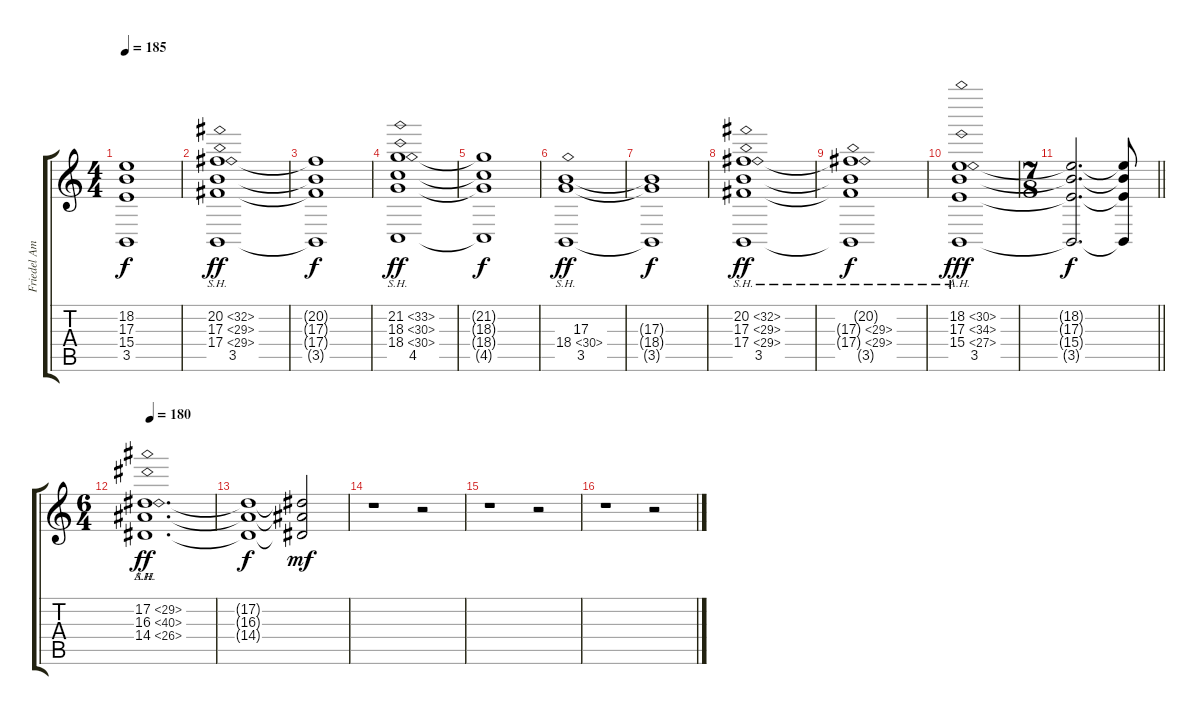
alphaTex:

\track ("Friedel Amon" "Friedel Am") {instrument synthstrings1}
\staff {score tabs}
\tuning (Eb4 Bb3 Gb3 Db3 Ab2 Eb2) {hide}
\ts (4 4)
\tempo 185
\clef g2
\ks c
(18.2{t} 17.3{t} 15.4{t} 3.5{t}).1{dy f} |
(20.2{sh 12} 17.3{sh 12} 17.4{sh 12} 3.5).1{dy ff} |
(20.2{t} 17.3{t} 17.4{t} 3.5{t}).1{dy f} |
(21.2{sh 12} 18.3{sh 12} 18.4{sh 12} 4.5).1{dy ff} |
(21.2{t} 18.3{t} 18.4{t} 4.5{t}).1{dy f} |
(17.3 18.4{sh 12} 3.5).1{dy ff} |
(17.3{t} 18.4{t} 3.5{t}).1{dy f} |
(20.2{sh 12} 17.3{sh 12} 17.4{sh 12} 3.5).1{dy ff} |
(20.2{t} 17.3{sh 12 t} 17.4{sh 12 t} 3.5{t}).1{dy f} |
(18.2{sh 12} 17.3{ah 17} 15.4{sh 12} 3.5).1{dy fff} |
\ts (7 8)
\barLineRight lightlight
(18.2{t} 17.3{t} 15.4{t} 3.5{t}).2{d dy f} (18.2{t} 17.3{t} 15.4{t} 3.5{t}).8 |
\ts (6 4)
\section ("" "")
\tempo 180
(17.2{sh 12} 16.3{ah 24} 14.4{sh 12}).1{d dy ff} |
(17.2{t} 16.3{t} 14.4{t}).1{dy f} (17.2{t} 16.3{t} 14.4{t}).2{dy mf} |
r.1 r.2 |
r.1 r.2 |
r.1 r.2
